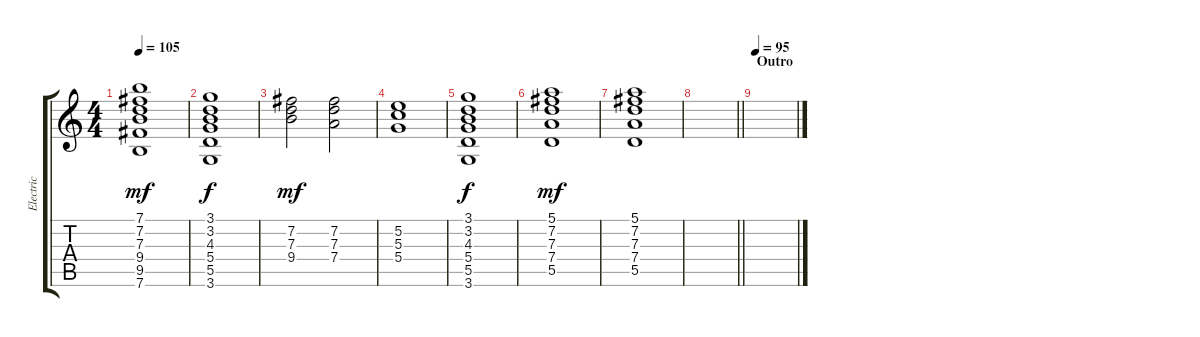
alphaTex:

\track ("Electric" "Electric") {instrument distortionguitar}
\staff {score tabs}
\tuning (E4 B3 G3 D3 A2 E2) {hide}
\ts (4 4)
\tempo 105
\clef g2
\ks c
(7.1 7.2 7.3 9.4 9.5 7.6).1{dy mf} |
(3.1 3.2 4.3 5.4 5.5 3.6).1{dy f} |
(7.2 7.3 9.4).2{dy mf} (7.2 7.3 7.4).2 |
(5.2 5.3 5.4).1 |
(3.1 3.2 4.3 5.4 5.5 3.6).1{dy f} |
(5.1 7.2 7.3 7.4 5.5).1{dy mf} |
(5.1 7.2 7.3 7.4 5.5).1 |
\barLineRight lightlight
|
\section ("" "Outro")
\tempo 95
